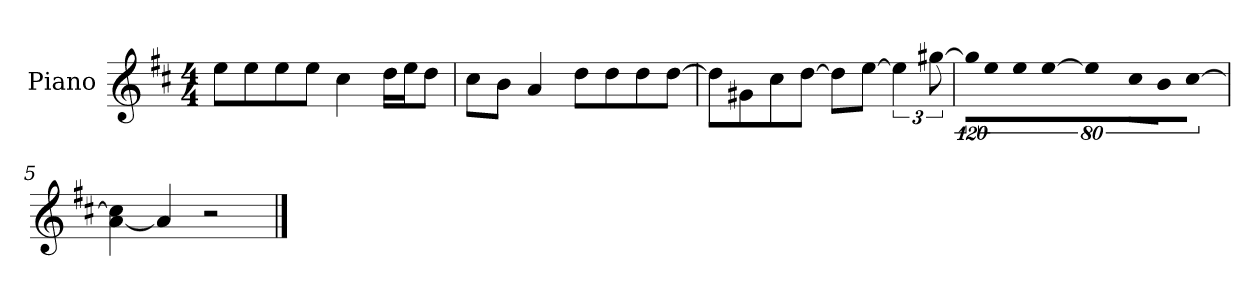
**kern
*part1
*staff1
*I"Piano
*I'P-no
*clefG2
*k[f#c#]
*M4/4
*MM90
=1
8ee\L
8ee\
8ee\
8ee\J
4cc#\
16dd\LL
16ee\J
8dd\J
=2
8cc#\L
8b\J
4a/
8dd\L
8dd\
8dd\
[8dd\J
=3
8dd\L]
8g#X\
8cc#\
[8dd\J
8dd\L]
[8ee\J
6ee\]
[12gg#X\
=4
!LO:N:vis=16
1920%107gg#\KL]
!LO:N:vis=8
640%71ee\
!LO:N:vis=8
640%71ee\
!LO:N:vis=16
[1920%107ee\Jk
!LO:N:vis=4
1920%427ee\]
!LO:N:vis=8
640%71cc#\L
!LO:N:vis=8
640%71b\J
!LO:N:vis=4
[1920%427cc#\
=5
[4a\ 4cc#\]
4a/]
2r
==
*-
